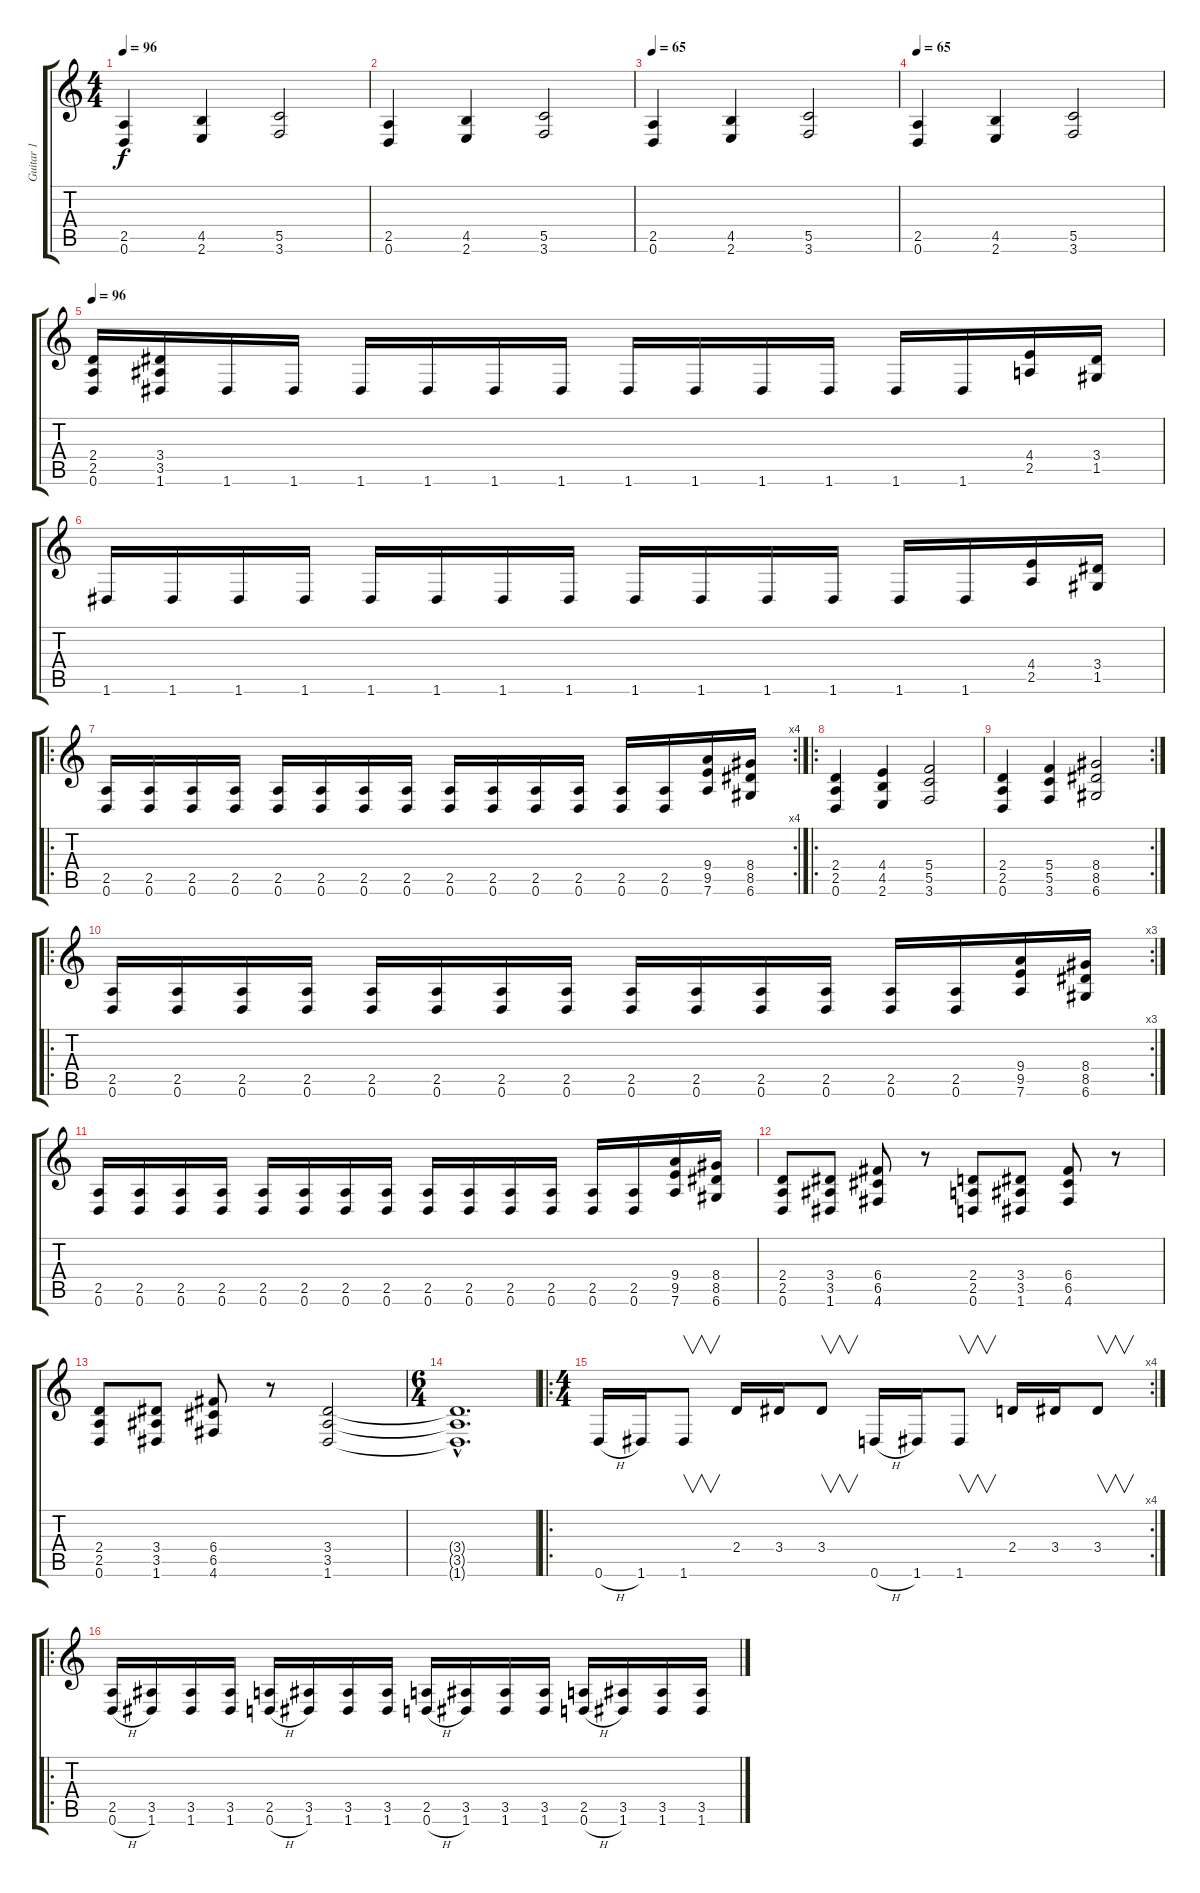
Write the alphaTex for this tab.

\track ("Guitar 1" "Guitar 1") {instrument distortionguitar}
\staff {score tabs}
\tuning (D4 A3 F3 C3 G2 D2) {hide}
\ts (4 4)
\tempo 96
\tempo 55
\tempo 96
\clef g2
\ks c
(2.5 0.6).4{dy f instrument distortionguitar} (4.5 2.6).4 (5.5 3.6).2 |
(2.5 0.6).4 (4.5 2.6).4 (5.5 3.6).2 |
\tempo 65
(2.5 0.6).4 (4.5 2.6).4 (5.5 3.6).2 |
\tempo 65
(2.5 0.6).4 (4.5 2.6).4 (5.5 3.6).2 |
\tempo 96
(2.4 2.5 0.6).16 (3.4 3.5 1.6).16 1.6.16 1.6.16 1.6.16 1.6.16 1.6.16 1.6.16 1.6.16 1.6.16 1.6.16 1.6.16 1.6.16 1.6.16 (4.4 2.5).16 (3.4 1.5).16 |
1.6.16 1.6.16 1.6.16 1.6.16 1.6.16 1.6.16 1.6.16 1.6.16 1.6.16 1.6.16 1.6.16 1.6.16 1.6.16 1.6.16 (4.4 2.5).16 (3.4 1.5).16 |
\ro
\rc 4
(2.5 0.6).16 (2.5 0.6).16 (2.5 0.6).16 (2.5 0.6).16 (2.5 0.6).16 (2.5 0.6).16 (2.5 0.6).16 (2.5 0.6).16 (2.5 0.6).16 (2.5 0.6).16 (2.5 0.6).16 (2.5 0.6).16 (2.5 0.6).16 (2.5 0.6).16 (9.4 9.5 7.6).16 (8.4 8.5 6.6).16 |
\ro
(2.4 2.5 0.6).4 (4.4 4.5 2.6).4 (5.4 5.5 3.6).2 |
\rc 2
(2.4 2.5 0.6).4 (5.4 5.5 3.6).4 (8.4 8.5 6.6).2 |
\ro
\rc 3
(2.5 0.6).16 (2.5 0.6).16 (2.5 0.6).16 (2.5 0.6).16 (2.5 0.6).16 (2.5 0.6).16 (2.5 0.6).16 (2.5 0.6).16 (2.5 0.6).16 (2.5 0.6).16 (2.5 0.6).16 (2.5 0.6).16 (2.5 0.6).16 (2.5 0.6).16 (9.4 9.5 7.6).16 (8.4 8.5 6.6).16 |
(2.5 0.6).16 (2.5 0.6).16 (2.5 0.6).16 (2.5 0.6).16 (2.5 0.6).16 (2.5 0.6).16 (2.5 0.6).16 (2.5 0.6).16 (2.5 0.6).16 (2.5 0.6).16 (2.5 0.6).16 (2.5 0.6).16 (2.5 0.6).16 (2.5 0.6).16 (9.4 9.5 7.6).16 (8.4 8.5 6.6).16 |
(2.4 2.5 0.6).8 (3.4 3.5 1.6).8 (6.4 6.5 4.6).8 r.8 (2.4 2.5 0.6).8 (3.4 3.5 1.6).8 (6.4 6.5 4.6).8 r.8 |
(2.4 2.5 0.6).8 (3.4 3.5 1.6).8 (6.4 6.5 4.6).8 r.8 (3.4 3.5 1.6).2 |
\ts (6 4)
(3.4{hac t} 3.5{hac t} 1.6{hac t}).1{d} |
\ro
\rc 4
\ts (4 4)
0.6{h}.16 1.6.16 1.6.8{v} 2.4.16 3.4.16 3.4.8{v} 0.6{h}.16 1.6.16 1.6.8{v} 2.4.16 3.4.16 3.4.8{v} |
\ro
(2.5 0.6{h}).16 (3.5 1.6).16 (3.5 1.6).16 (3.5 1.6).16 (2.5 0.6{h}).16 (3.5 1.6).16 (3.5 1.6).16 (3.5 1.6).16 (2.5 0.6{h}).16 (3.5 1.6).16 (3.5 1.6).16 (3.5 1.6).16 (2.5 0.6{h}).16 (3.5 1.6).16 (3.5 1.6).16 (3.5 1.6).16
